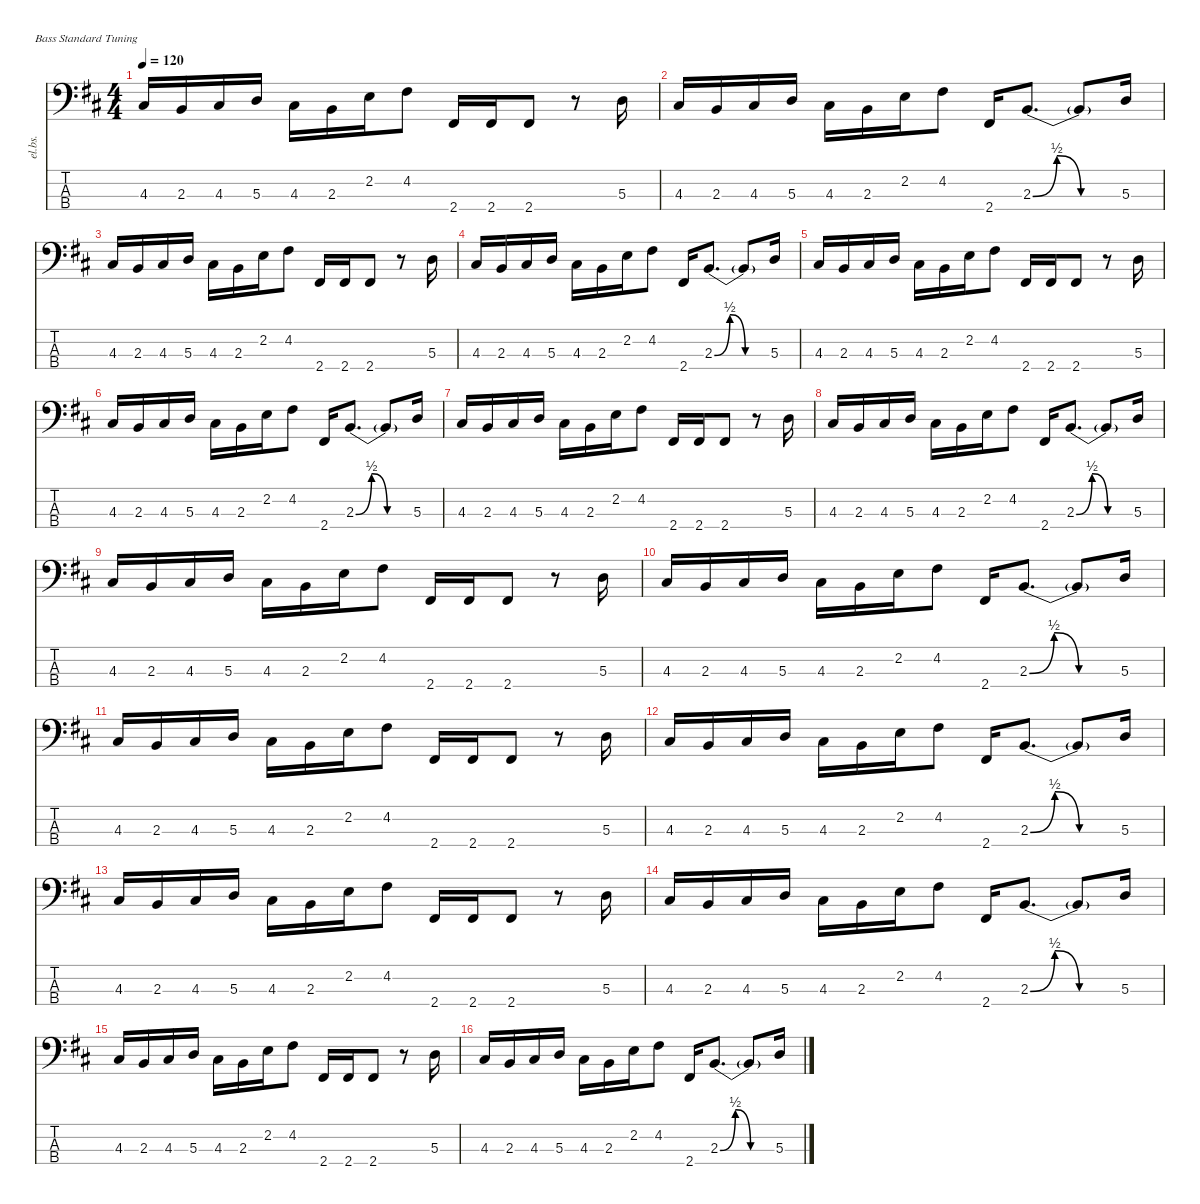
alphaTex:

\defaultSystemsLayout 4
\hideDynamics
\bracketExtendMode nobrackets
\otherSystemsTrackNameOrientation horizontal
\track ("Bass" "el.bs.") {instrument electricbassfinger}
\staff {score tabs}
\tuning (G2 D2 A1 E1)
\ts (4 4)
\tempo 120
\clef f4
\ks d
4.3{acc #}.16{dy f} 2.3{acc forcenatural}.16 4.3{acc #}.16 5.3{acc forcenatural}.16 4.3{acc #}.16 2.3{acc forcenatural}.16 2.2{acc forcenatural}.16 4.2{acc #}.8 2.4{acc #}.16 2.4{acc #}.16 2.4{acc #}.8 r.8 5.3{acc forcenatural}.16 |
4.3{acc #}.16 2.3{acc forcenatural}.16 4.3{acc #}.16 5.3{acc forcenatural}.16 4.3{acc #}.16 2.3{acc forcenatural}.16 2.2{acc forcenatural}.16 4.2{acc #}.8 2.4{acc #}.16 2.3{be (bendrelease 0 0 30 2 30 2 60 0) acc forcenatural}.8{d} 2.3{be (hold 0 0 60 0) t acc forcenatural}.8 5.3{acc forcenatural}.16 |
4.3{acc #}.16 2.3{acc forcenatural}.16 4.3{acc #}.16 5.3{acc forcenatural}.16 4.3{acc #}.16 2.3{acc forcenatural}.16 2.2{acc forcenatural}.16 4.2{acc #}.8 2.4{acc #}.16 2.4{acc #}.16 2.4{acc #}.8 r.8 5.3{acc forcenatural}.16 |
4.3{acc #}.16 2.3{acc forcenatural}.16 4.3{acc #}.16 5.3{acc forcenatural}.16 4.3{acc #}.16 2.3{acc forcenatural}.16 2.2{acc forcenatural}.16 4.2{acc #}.8 2.4{acc #}.16 2.3{be (bendrelease 0 0 30 2 30 2 60 0) acc forcenatural}.8{d} 2.3{be (hold 0 0 60 0) t acc forcenatural}.8 5.3{acc forcenatural}.16 |
4.3{acc #}.16 2.3{acc forcenatural}.16 4.3{acc #}.16 5.3{acc forcenatural}.16 4.3{acc #}.16 2.3{acc forcenatural}.16 2.2{acc forcenatural}.16 4.2{acc #}.8 2.4{acc #}.16 2.4{acc #}.16 2.4{acc #}.8 r.8 5.3{acc forcenatural}.16 |
4.3{acc #}.16 2.3{acc forcenatural}.16 4.3{acc #}.16 5.3{acc forcenatural}.16 4.3{acc #}.16 2.3{acc forcenatural}.16 2.2{acc forcenatural}.16 4.2{acc #}.8 2.4{acc #}.16 2.3{be (bendrelease 0 0 30 2 30 2 60 0) acc forcenatural}.8{d} 2.3{be (hold 0 0 60 0) t acc forcenatural}.8 5.3{acc forcenatural}.16 |
4.3{acc #}.16 2.3{acc forcenatural}.16 4.3{acc #}.16 5.3{acc forcenatural}.16 4.3{acc #}.16 2.3{acc forcenatural}.16 2.2{acc forcenatural}.16 4.2{acc #}.8 2.4{acc #}.16 2.4{acc #}.16 2.4{acc #}.8 r.8 5.3{acc forcenatural}.16 |
4.3{acc #}.16 2.3{acc forcenatural}.16 4.3{acc #}.16 5.3{acc forcenatural}.16 4.3{acc #}.16 2.3{acc forcenatural}.16 2.2{acc forcenatural}.16 4.2{acc #}.8 2.4{acc #}.16 2.3{be (bendrelease 0 0 30 2 30 2 60 0) acc forcenatural}.8{d} 2.3{be (hold 0 0 60 0) t acc forcenatural}.8 5.3{acc forcenatural}.16 |
4.3{acc #}.16 2.3{acc forcenatural}.16 4.3{acc #}.16 5.3{acc forcenatural}.16 4.3{acc #}.16 2.3{acc forcenatural}.16 2.2{acc forcenatural}.16 4.2{acc #}.8 2.4{acc #}.16 2.4{acc #}.16 2.4{acc #}.8 r.8 5.3{acc forcenatural}.16 |
4.3{acc #}.16 2.3{acc forcenatural}.16 4.3{acc #}.16 5.3{acc forcenatural}.16 4.3{acc #}.16 2.3{acc forcenatural}.16 2.2{acc forcenatural}.16 4.2{acc #}.8 2.4{acc #}.16 2.3{be (bendrelease 0 0 30 2 30 2 60 0) acc forcenatural}.8{d} 2.3{be (hold 0 0 60 0) t acc forcenatural}.8 5.3{acc forcenatural}.16 |
4.3{acc #}.16 2.3{acc forcenatural}.16 4.3{acc #}.16 5.3{acc forcenatural}.16 4.3{acc #}.16 2.3{acc forcenatural}.16 2.2{acc forcenatural}.16 4.2{acc #}.8 2.4{acc #}.16 2.4{acc #}.16 2.4{acc #}.8 r.8 5.3{acc forcenatural}.16 |
4.3{acc #}.16 2.3{acc forcenatural}.16 4.3{acc #}.16 5.3{acc forcenatural}.16 4.3{acc #}.16 2.3{acc forcenatural}.16 2.2{acc forcenatural}.16 4.2{acc #}.8 2.4{acc #}.16 2.3{be (bendrelease 0 0 30 2 30 2 60 0) acc forcenatural}.8{d} 2.3{be (hold 0 0 60 0) t acc forcenatural}.8 5.3{acc forcenatural}.16 |
4.3{acc #}.16 2.3{acc forcenatural}.16 4.3{acc #}.16 5.3{acc forcenatural}.16 4.3{acc #}.16 2.3{acc forcenatural}.16 2.2{acc forcenatural}.16 4.2{acc #}.8 2.4{acc #}.16 2.4{acc #}.16 2.4{acc #}.8 r.8 5.3{acc forcenatural}.16 |
4.3{acc #}.16 2.3{acc forcenatural}.16 4.3{acc #}.16 5.3{acc forcenatural}.16 4.3{acc #}.16 2.3{acc forcenatural}.16 2.2{acc forcenatural}.16 4.2{acc #}.8 2.4{acc #}.16 2.3{be (bendrelease 0 0 30 2 30 2 60 0) acc forcenatural}.8{d} 2.3{be (hold 0 0 60 0) t acc forcenatural}.8 5.3{acc forcenatural}.16 |
4.3{acc #}.16 2.3{acc forcenatural}.16 4.3{acc #}.16 5.3{acc forcenatural}.16 4.3{acc #}.16 2.3{acc forcenatural}.16 2.2{acc forcenatural}.16 4.2{acc #}.8 2.4{acc #}.16 2.4{acc #}.16 2.4{acc #}.8 r.8 5.3{acc forcenatural}.16 |
4.3{acc #}.16 2.3{acc forcenatural}.16 4.3{acc #}.16 5.3{acc forcenatural}.16 4.3{acc #}.16 2.3{acc forcenatural}.16 2.2{acc forcenatural}.16 4.2{acc #}.8 2.4{acc #}.16 2.3{be (bendrelease 0 0 30 2 30 2 60 0) acc forcenatural}.8{d} 2.3{be (hold 0 0 60 0) t acc forcenatural}.8 5.3{acc forcenatural}.16
